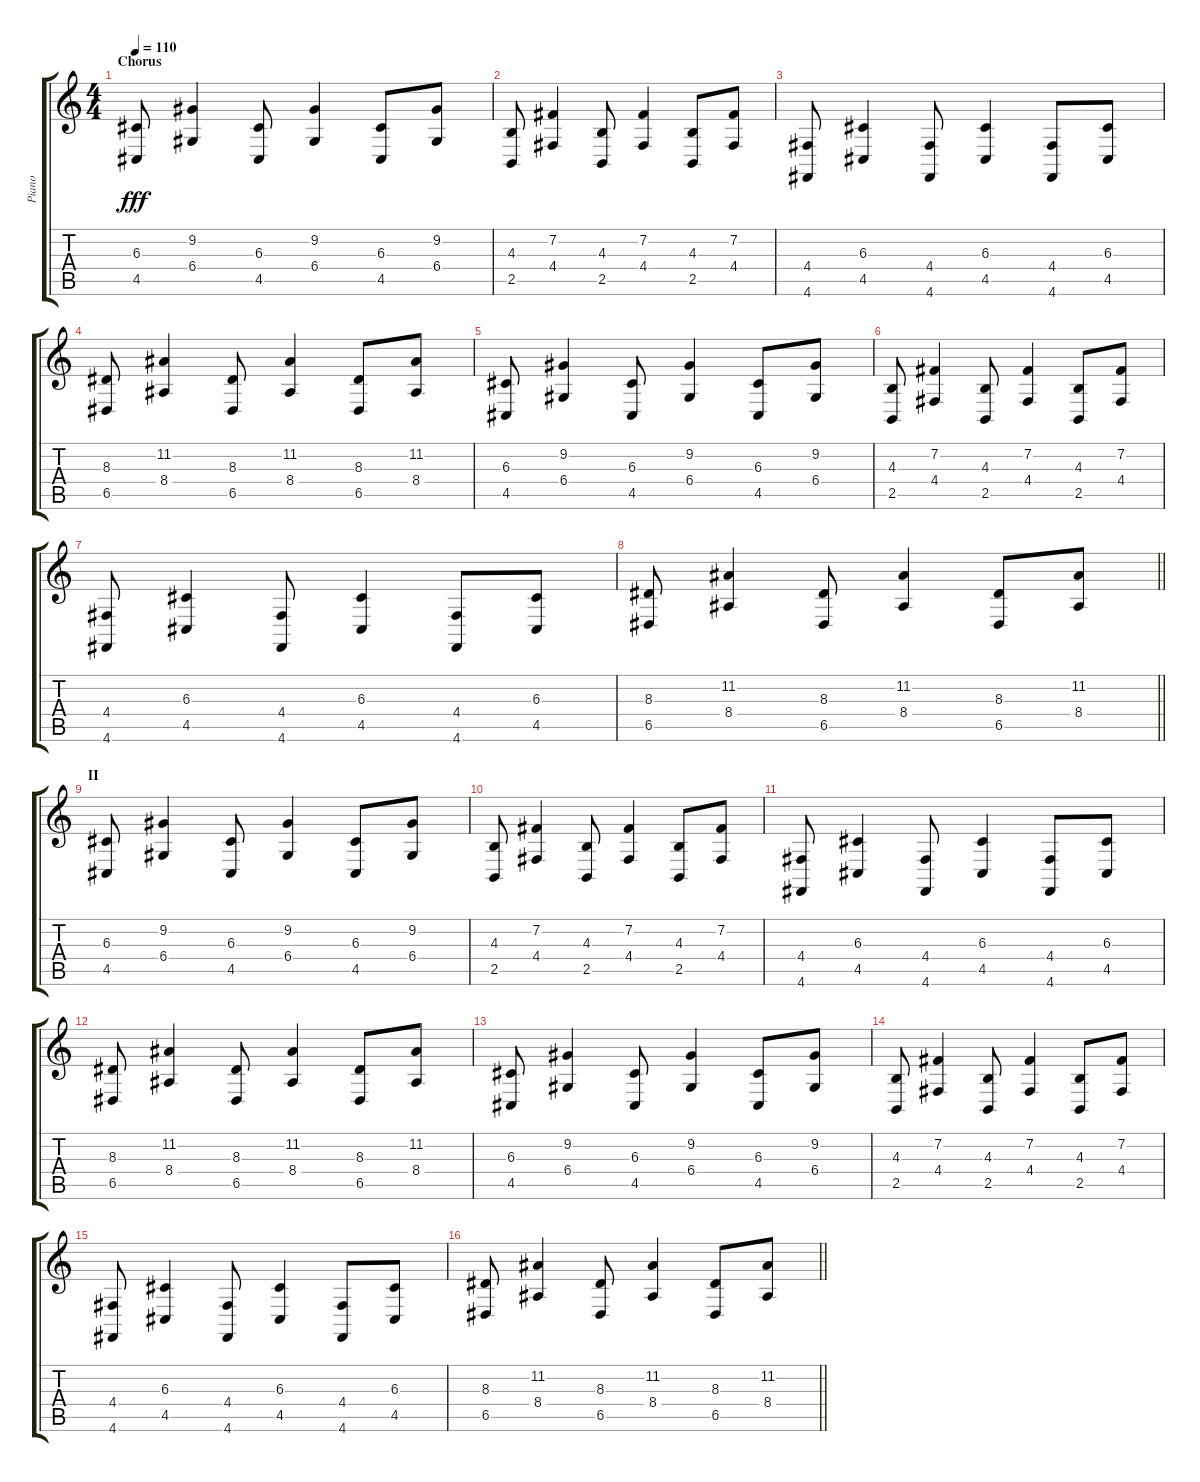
\track ("Piano" "Piano") {instrument acousticgrandpiano}
\staff {score tabs}
\tuning (E4 B3 G3 D3 A2 D2) {hide}
\ts (4 4)
\section ("" "Chorus")
\tempo 110
\clef g2
\ks c
(6.3 4.5).8{dy fff} (9.2 6.4).4 (6.3 4.5).8 (9.2 6.4).4 (6.3 4.5).8 (9.2 6.4).8 |
(4.3 2.5).8 (7.2 4.4).4 (4.3 2.5).8 (7.2 4.4).4 (4.3 2.5).8 (7.2 4.4).8 |
(4.4 4.6).8 (6.3 4.5).4 (4.4 4.6).8 (6.3 4.5).4 (4.4 4.6).8 (6.3 4.5).8 |
(8.3 6.5).8 (11.2 8.4).4 (8.3 6.5).8 (11.2 8.4).4 (8.3 6.5).8 (11.2 8.4).8 |
(6.3 4.5).8 (9.2 6.4).4 (6.3 4.5).8 (9.2 6.4).4 (6.3 4.5).8 (9.2 6.4).8 |
(4.3 2.5).8 (7.2 4.4).4 (4.3 2.5).8 (7.2 4.4).4 (4.3 2.5).8 (7.2 4.4).8 |
(4.4 4.6).8 (6.3 4.5).4 (4.4 4.6).8 (6.3 4.5).4 (4.4 4.6).8 (6.3 4.5).8 |
\barLineRight lightlight
(8.3 6.5).8 (11.2 8.4).4 (8.3 6.5).8 (11.2 8.4).4 (8.3 6.5).8 (11.2 8.4).8 |
\section ("" "II")
(6.3 4.5).8 (9.2 6.4).4 (6.3 4.5).8 (9.2 6.4).4 (6.3 4.5).8 (9.2 6.4).8 |
(4.3 2.5).8 (7.2 4.4).4 (4.3 2.5).8 (7.2 4.4).4 (4.3 2.5).8 (7.2 4.4).8 |
(4.4 4.6).8 (6.3 4.5).4 (4.4 4.6).8 (6.3 4.5).4 (4.4 4.6).8 (6.3 4.5).8 |
(8.3 6.5).8 (11.2 8.4).4 (8.3 6.5).8 (11.2 8.4).4 (8.3 6.5).8 (11.2 8.4).8 |
(6.3 4.5).8 (9.2 6.4).4 (6.3 4.5).8 (9.2 6.4).4 (6.3 4.5).8 (9.2 6.4).8 |
(4.3 2.5).8 (7.2 4.4).4 (4.3 2.5).8 (7.2 4.4).4 (4.3 2.5).8 (7.2 4.4).8 |
(4.4 4.6).8 (6.3 4.5).4 (4.4 4.6).8 (6.3 4.5).4 (4.4 4.6).8 (6.3 4.5).8 |
\barLineRight lightlight
(8.3 6.5).8 (11.2 8.4).4 (8.3 6.5).8 (11.2 8.4).4 (8.3 6.5).8 (11.2 8.4).8
